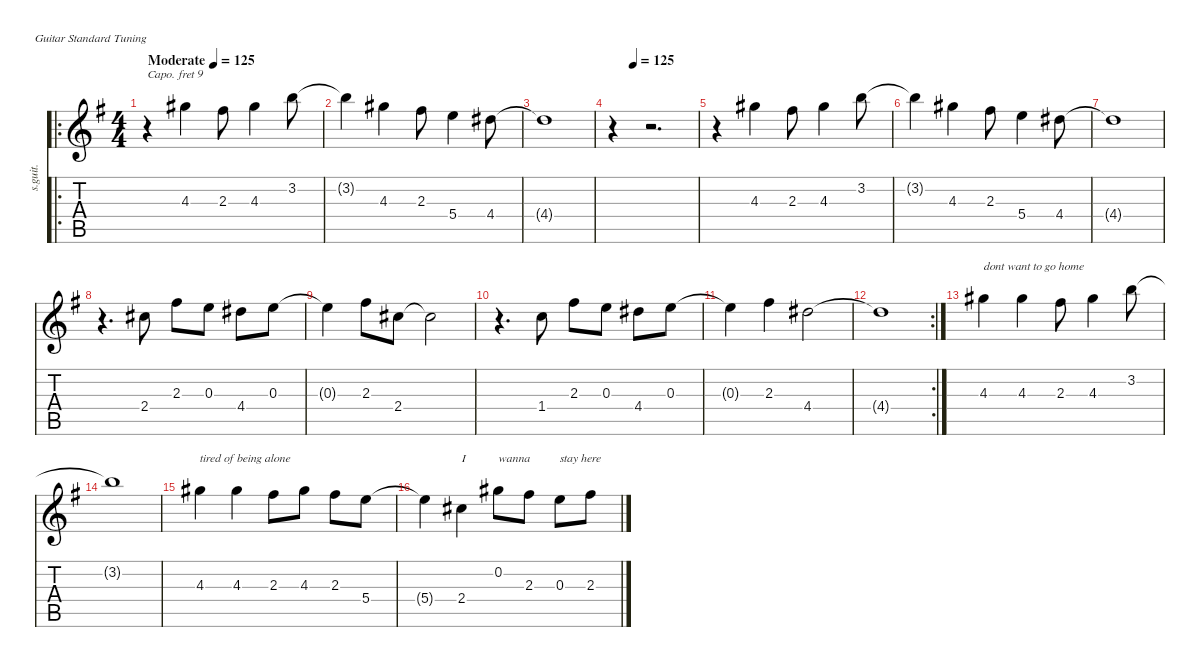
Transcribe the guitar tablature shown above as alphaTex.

\defaultSystemsLayout 4
\hideDynamics
\bracketExtendMode nobrackets
\otherSystemsTrackNameOrientation horizontal
\track (" " "s.guit.") {instrument acousticguitarsteel}
\staff {score tabs}
\capo 9
\tuning (E4 B3 G3 D3 A2 E2)
\ro
\ts (4 4)
\beaming (8 2 2 2 2)
\tempo (125 "Moderate")
\clef g2
\ks g
r.4{dy f instrument acousticguitarsteel beam Down} 4.3{acc #}.4{beam Down} 2.3{acc #}.8{beam Down} 4.3{acc #}.4{beam Down} 3.2{acc forcenatural}.8{beam Down} |
3.2{t acc forcenatural}.4{beam Down} 4.3{acc #}.4{beam Down} 2.3{acc #}.8{beam Down} 5.4{acc forcenatural}.4{beam Down} 4.4{acc #}.8{beam Down} |
4.4{t acc #}.1{beam Down} |
\tempo (125 0.25)
r.4{beam Down} r.2{d beam Down} |
r.4{beam Down} 4.3{acc #}.4{beam Down} 2.3{acc #}.8{beam Down} 4.3{acc #}.4{beam Down} 3.2{acc forcenatural}.8{beam Down} |
3.2{t acc forcenatural}.4{beam Down} 4.3{acc #}.4{beam Down} 2.3{acc #}.8{beam Down} 5.4{acc forcenatural}.4{beam Down} 4.4{acc #}.8{beam Down} |
4.4{t acc #}.1{beam Down} |
r.4{d beam Down} 2.4{acc #}.8{beam Down} 2.3{acc #}.8{beam Down} 0.3{acc forcenatural}.8{beam Down} 4.4{acc #}.8{beam Down} 0.3{acc forcenatural}.8{beam Down} |
0.3{t acc forcenatural}.4{beam Down} 2.3{acc #}.8{beam Down} 2.4{acc #}.8{beam Down} 2.4{t acc #}.2{beam Down} |
r.4{d beam Down} 1.4{acc forcenatural}.8{beam Down} 2.3{acc #}.8{beam Down} 0.3{acc forcenatural}.8{beam Down} 4.4{acc #}.8{beam Down} 0.3{acc forcenatural}.8{beam Down} |
0.3{t acc forcenatural}.4{beam Down} 2.3{acc #}.4{beam Down} 4.4{acc #}.2{beam Down} |
\rc 2
4.4{t acc #}.1{beam Down} |
4.3{acc #}.4{txt "dont want to go home" beam Down} 4.3{acc #}.4{beam Down} 2.3{acc #}.8{beam Down} 4.3{acc #}.4{beam Down} 3.2{acc forcenatural}.8{beam Down} |
3.2{t acc forcenatural}.1{beam Down} |
4.3{acc #}.4{txt "tired of being alone" beam Down} 4.3{acc #}.4{beam Down} 2.3{acc #}.8{beam Down} 4.3{acc #}.8{beam Down} 2.3{acc #}.8{beam Down} 5.4{acc forcenatural}.8{beam Down} |
5.4{t acc forcenatural}.4{beam Down} 2.4{acc #}.4{txt "I" beam Down} 0.2{acc #}.8{txt "wanna" beam Down} 2.3{acc #}.8{beam Down} 0.3{acc forcenatural}.8{txt "stay here" beam Down} 2.3{acc #}.8{beam Down}
